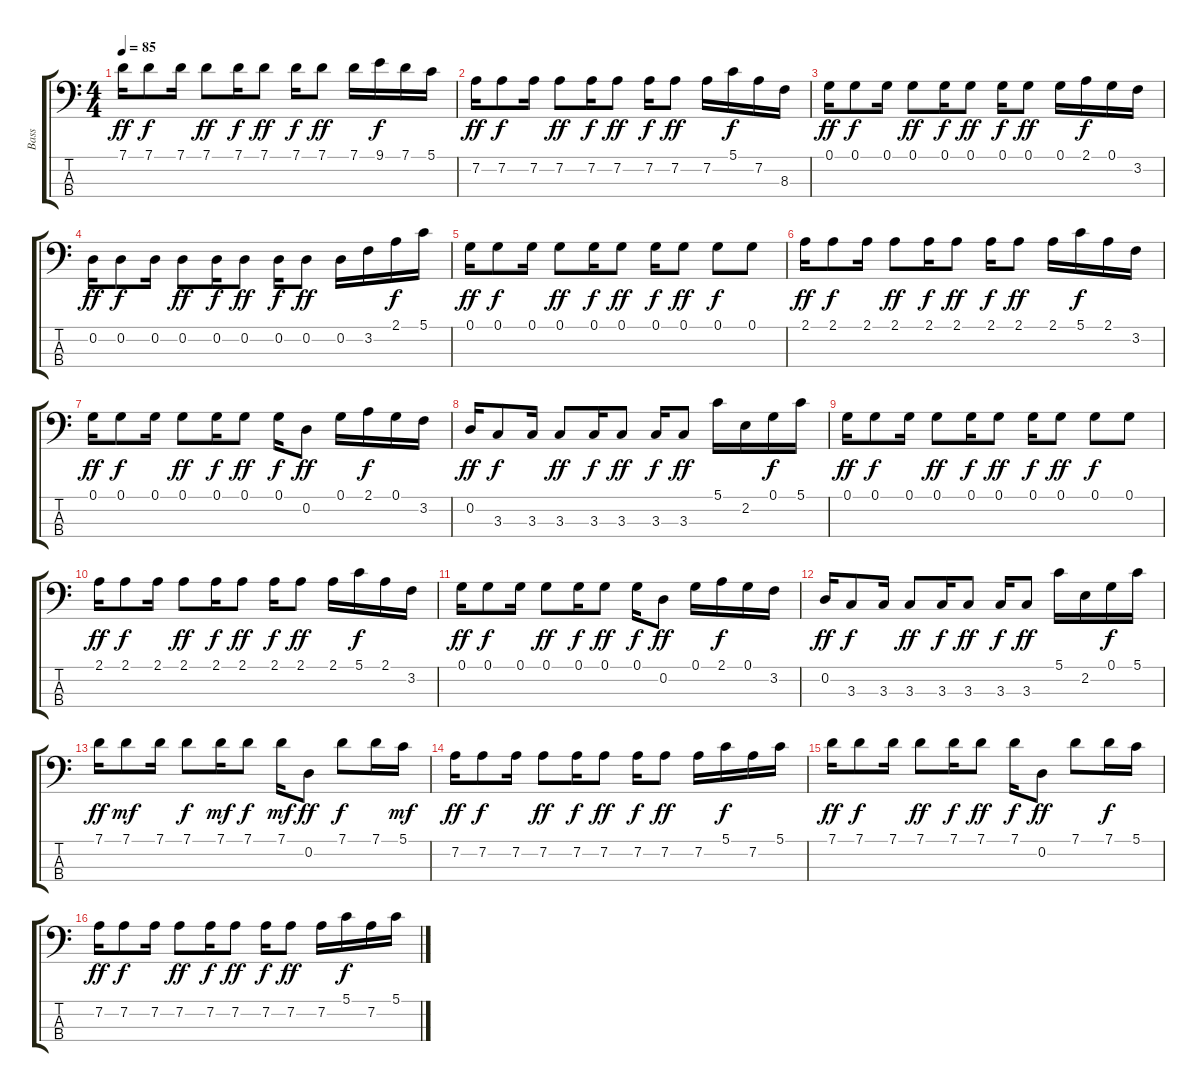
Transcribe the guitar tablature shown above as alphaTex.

\track ("Bass" "Bass") {instrument electricbassfinger}
\staff {score tabs}
\tuning (G2 D2 A1 E1) {hide}
\ts (4 4)
\tempo 85
\clef f4
\ks c
7.1.16{dy ff} 7.1.8{dy f} 7.1.16 7.1.8{dy ff} 7.1.16{dy f} 7.1.8{dy ff} 7.1.16{dy f} 7.1.8{dy ff} 7.1.16 9.1.16{dy f} 7.1.16 5.1.16 |
7.2.16{dy ff} 7.2.8{dy f} 7.2.16 7.2.8{dy ff} 7.2.16{dy f} 7.2.8{dy ff} 7.2.16{dy f} 7.2.8{dy ff} 7.2.16 5.1.16{dy f} 7.2.16 8.3.16 |
0.1.16{dy ff} 0.1.8{dy f} 0.1.16 0.1.8{dy ff} 0.1.16{dy f} 0.1.8{dy ff} 0.1.16{dy f} 0.1.8{dy ff} 0.1.16 2.1.16{dy f} 0.1.16 3.2.16 |
0.2.16{dy ff} 0.2.8{dy f} 0.2.16 0.2.8{dy ff} 0.2.16{dy f} 0.2.8{dy ff} 0.2.16{dy f} 0.2.8{dy ff} 0.2.16 3.2.16 2.1.16{dy f} 5.1.16 |
0.1.16{dy ff} 0.1.8{dy f} 0.1.16 0.1.8{dy ff} 0.1.16{dy f} 0.1.8{dy ff} 0.1.16{dy f} 0.1.8{dy ff} 0.1.8{dy f} 0.1.8 |
2.1.16{dy ff} 2.1.8{dy f} 2.1.16 2.1.8{dy ff} 2.1.16{dy f} 2.1.8{dy ff} 2.1.16{dy f} 2.1.8{dy ff} 2.1.16 5.1.16{dy f} 2.1.16 3.2.16 |
0.1.16{dy ff} 0.1.8{dy f} 0.1.16 0.1.8{dy ff} 0.1.16{dy f} 0.1.8{dy ff} 0.1.16{dy f} 0.2.8{dy ff} 0.1.16 2.1.16{dy f} 0.1.16 3.2.16 |
0.2.16{dy ff} 3.3.8{dy f} 3.3.16 3.3.8{dy ff} 3.3.16{dy f} 3.3.8{dy ff} 3.3.16{dy f} 3.3.8{dy ff} 5.1.16 2.2.16 0.1.16{dy f} 5.1.16 |
0.1.16{dy ff} 0.1.8{dy f} 0.1.16 0.1.8{dy ff} 0.1.16{dy f} 0.1.8{dy ff} 0.1.16{dy f} 0.1.8{dy ff} 0.1.8{dy f} 0.1.8 |
2.1.16{dy ff} 2.1.8{dy f} 2.1.16 2.1.8{dy ff} 2.1.16{dy f} 2.1.8{dy ff} 2.1.16{dy f} 2.1.8{dy ff} 2.1.16 5.1.16{dy f} 2.1.16 3.2.16 |
0.1.16{dy ff} 0.1.8{dy f} 0.1.16 0.1.8{dy ff} 0.1.16{dy f} 0.1.8{dy ff} 0.1.16{dy f} 0.2.8{dy ff} 0.1.16 2.1.16{dy f} 0.1.16 3.2.16 |
0.2.16{dy ff} 3.3.8{dy f} 3.3.16 3.3.8{dy ff} 3.3.16{dy f} 3.3.8{dy ff} 3.3.16{dy f} 3.3.8{dy ff} 5.1.16 2.2.16 0.1.16{dy f} 5.1.16 |
7.1.16{dy ff} 7.1.8{dy mf} 7.1.16 7.1.8{dy f} 7.1.16{dy mf} 7.1.8{dy f} 7.1.16{dy mf} 0.2.8{dy ff} 7.1.8{dy f} 7.1.16 5.1.16{dy mf} |
7.2.16{dy ff} 7.2.8{dy f} 7.2.16 7.2.8{dy ff} 7.2.16{dy f} 7.2.8{dy ff} 7.2.16{dy f} 7.2.8{dy ff} 7.2.16 5.1.16{dy f} 7.2.16 5.1.16 |
7.1.16{dy ff} 7.1.8{dy f} 7.1.16 7.1.8{dy ff} 7.1.16{dy f} 7.1.8{dy ff} 7.1.16{dy f} 0.2.8{dy ff} 7.1.8 7.1.16{dy f} 5.1.16 |
7.2.16{dy ff} 7.2.8{dy f} 7.2.16 7.2.8{dy ff} 7.2.16{dy f} 7.2.8{dy ff} 7.2.16{dy f} 7.2.8{dy ff} 7.2.16 5.1.16{dy f} 7.2.16 5.1.16
